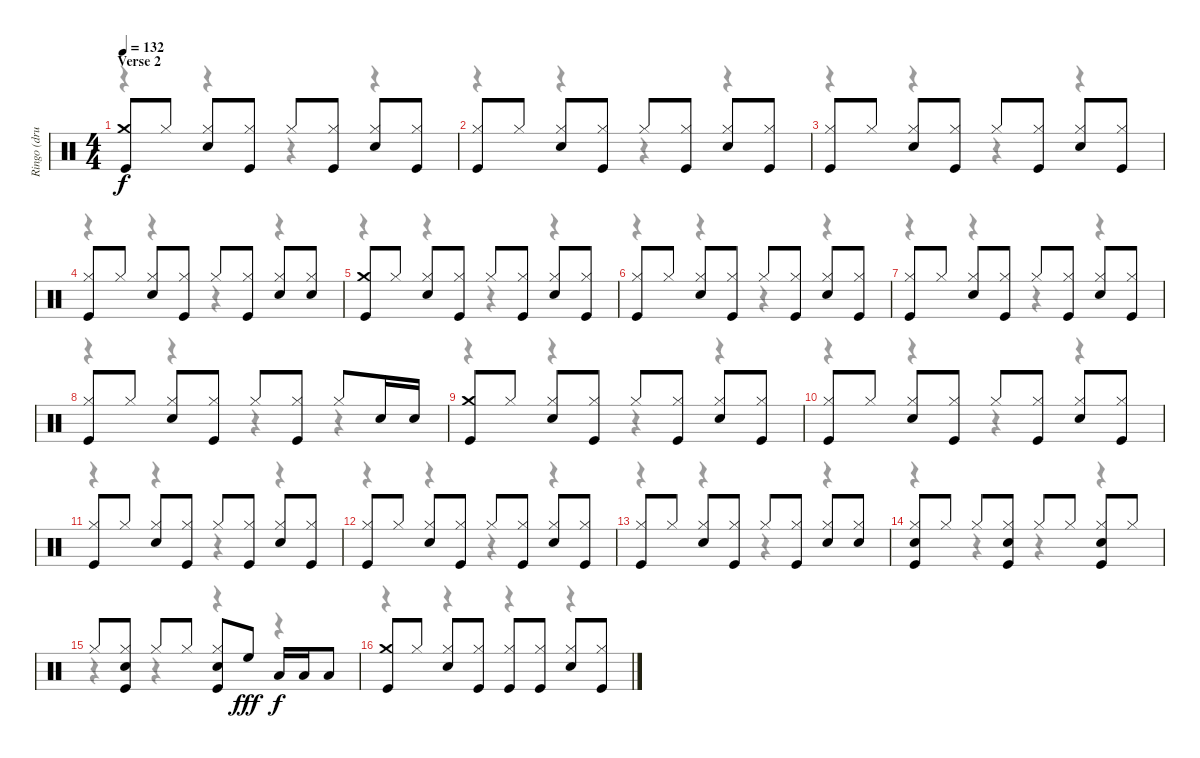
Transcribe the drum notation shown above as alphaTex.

\track ("Ringo (drums)" "Ringo (dru") {instrument percussion}
\staff {score}
\articulation defaults
\voice
\ts (4 4)
\section ("" "Verse 2")
\tempo 132
\clef neutral
\ks c
("Crash medium (hit)" "Kick (hit)").8{dy f} "Hi-Hat (closed)".8 ("Hi-Hat (closed)" "Snare (hit) 2").8 ("Hi-Hat (closed)" "Kick (hit)").8 "Hi-Hat (closed)".8 ("Hi-Hat (closed)" "Kick (hit)").8 ("Hi-Hat (closed)" "Snare (hit) 2").8 ("Hi-Hat (closed)" "Kick (hit)").8 |
("Hi-Hat (closed)" "Kick (hit)").8 "Hi-Hat (closed)".8 ("Hi-Hat (closed)" "Snare (hit) 2").8 ("Hi-Hat (closed)" "Kick (hit)").8 "Hi-Hat (closed)".8 ("Hi-Hat (closed)" "Kick (hit)").8 ("Hi-Hat (closed)" "Snare (hit) 2").8 ("Hi-Hat (closed)" "Kick (hit)").8 |
("Hi-Hat (closed)" "Kick (hit)").8 "Hi-Hat (closed)".8 ("Hi-Hat (closed)" "Snare (hit) 2").8 ("Hi-Hat (closed)" "Kick (hit)").8 "Hi-Hat (closed)".8 ("Hi-Hat (closed)" "Kick (hit)").8 ("Hi-Hat (closed)" "Snare (hit) 2").8 ("Hi-Hat (closed)" "Kick (hit)").8 |
("Hi-Hat (closed)" "Kick (hit)").8 "Hi-Hat (closed)".8 ("Hi-Hat (closed)" "Snare (hit) 2").8 ("Hi-Hat (closed)" "Kick (hit)").8 "Hi-Hat (closed)".8 ("Hi-Hat (closed)" "Kick (hit)").8 ("Hi-Hat (closed)" "Snare (hit) 2").8 ("Hi-Hat (closed)" "Snare (hit) 2").8 |
("Crash medium (hit)" "Kick (hit)").8 "Hi-Hat (closed)".8 ("Hi-Hat (closed)" "Snare (hit) 2").8 ("Hi-Hat (closed)" "Kick (hit)").8 "Hi-Hat (closed)".8 ("Hi-Hat (closed)" "Kick (hit)").8 ("Hi-Hat (closed)" "Snare (hit) 2").8 ("Hi-Hat (closed)" "Kick (hit)").8 |
("Hi-Hat (closed)" "Kick (hit)").8 "Hi-Hat (closed)".8 ("Hi-Hat (closed)" "Snare (hit) 2").8 ("Hi-Hat (closed)" "Kick (hit)").8 "Hi-Hat (closed)".8 ("Hi-Hat (closed)" "Kick (hit)").8 ("Hi-Hat (closed)" "Snare (hit) 2").8 ("Hi-Hat (closed)" "Kick (hit)").8 |
("Hi-Hat (closed)" "Kick (hit)").8 "Hi-Hat (closed)".8 ("Hi-Hat (closed)" "Snare (hit) 2").8 ("Hi-Hat (closed)" "Kick (hit)").8 "Hi-Hat (closed)".8 ("Hi-Hat (closed)" "Kick (hit)").8 ("Hi-Hat (closed)" "Snare (hit) 2").8 ("Hi-Hat (closed)" "Kick (hit)").8 |
("Hi-Hat (closed)" "Kick (hit)").8 "Hi-Hat (closed)".8 ("Hi-Hat (closed)" "Snare (hit) 2").8 ("Hi-Hat (closed)" "Kick (hit)").8 "Hi-Hat (closed)".8 ("Hi-Hat (closed)" "Kick (hit)").8 "Hi-Hat (closed)".8 "Snare (hit) 2".16 "Snare (hit) 2".16 |
("Crash medium (hit)" "Kick (hit)").8 "Hi-Hat (closed)".8 ("Hi-Hat (closed)" "Snare (hit) 2").8 ("Hi-Hat (closed)" "Kick (hit)").8 "Hi-Hat (closed)".8 ("Hi-Hat (closed)" "Kick (hit)").8 ("Hi-Hat (closed)" "Snare (hit) 2").8 ("Hi-Hat (closed)" "Kick (hit)").8 |
("Hi-Hat (closed)" "Kick (hit)").8 "Hi-Hat (closed)".8 ("Hi-Hat (closed)" "Snare (hit) 2").8 ("Hi-Hat (closed)" "Kick (hit)").8 "Hi-Hat (closed)".8 ("Hi-Hat (closed)" "Kick (hit)").8 ("Hi-Hat (closed)" "Snare (hit) 2").8 ("Hi-Hat (closed)" "Kick (hit)").8 |
("Hi-Hat (closed)" "Kick (hit)").8 "Hi-Hat (closed)".8 ("Hi-Hat (closed)" "Snare (hit) 2").8 ("Hi-Hat (closed)" "Kick (hit)").8 "Hi-Hat (closed)".8 ("Hi-Hat (closed)" "Kick (hit)").8 ("Hi-Hat (closed)" "Snare (hit) 2").8 ("Hi-Hat (closed)" "Kick (hit)").8 |
("Hi-Hat (closed)" "Kick (hit)").8 "Hi-Hat (closed)".8 ("Hi-Hat (closed)" "Snare (hit) 2").8 ("Hi-Hat (closed)" "Kick (hit)").8 "Hi-Hat (closed)".8 ("Hi-Hat (closed)" "Kick (hit)").8 ("Hi-Hat (closed)" "Snare (hit) 2").8 ("Hi-Hat (closed)" "Kick (hit)").8 |
("Hi-Hat (closed)" "Kick (hit)").8 "Hi-Hat (closed)".8 ("Hi-Hat (closed)" "Snare (hit) 2").8 ("Hi-Hat (closed)" "Kick (hit)").8 "Hi-Hat (closed)".8 ("Hi-Hat (closed)" "Kick (hit)").8 ("Hi-Hat (closed)" "Snare (hit) 2").8 ("Hi-Hat (closed)" "Snare (hit) 2").8 |
("Hi-Hat (closed)" "Snare (hit) 2" "Kick (hit)").8 "Hi-Hat (closed)".8 "Hi-Hat (closed)".8 ("Hi-Hat (closed)" "Snare (hit) 2" "Kick (hit)").8 "Hi-Hat (closed)".8 "Hi-Hat (closed)".8 ("Hi-Hat (closed)" "Snare (hit) 2" "Kick (hit)").8 "Hi-Hat (closed)".8 |
"Hi-Hat (closed)".8 ("Hi-Hat (closed)" "Kick (hit)" "Snare (hit) 2").8 "Hi-Hat (closed)".8 "Hi-Hat (closed)".8 ("Hi-Hat (closed)" "Snare (hit) 2" "Kick (hit)").8 "High Floor Tom (hit)".8{dy fff} "Low Tom (hit)".16{dy f} "Low Tom (hit)".16 "Low Tom (hit)".8 |
("Crash medium (hit)" "Kick (hit)").8 "Hi-Hat (closed)".8 ("Hi-Hat (closed)" "Snare (hit) 2").8 ("Hi-Hat (closed)" "Kick (hit)").8 ("Hi-Hat (closed)" "Kick (hit)").8 ("Hi-Hat (closed)" "Kick (hit)").8 ("Hi-Hat (closed)" "Snare (hit) 2").8 ("Hi-Hat (closed)" "Kick (hit)").8
\voice
\clef neutral
\ottava regular
\simile none
\ks c
r.4{dy f} r.4 r.4 r.4 |
r.4 r.4 r.4 r.4 |
r.4 r.4 r.4 r.4 |
r.4 r.4 r.4 r.4 |
r.4 r.4 r.4 r.4 |
r.4 r.4 r.4 r.4 |
r.4 r.4 r.4 r.4 |
r.4 r.4 r.4 r.4 |
r.4 r.4 r.4 r.4 |
r.4 r.4 r.4 r.4 |
r.4 r.4 r.4 r.4 |
r.4 r.4 r.4 r.4 |
r.4 r.4 r.4 r.4 |
r.4 r.4 r.4 r.4 |
r.4 r.4 r.4 r.4 |
r.4 r.4 r.4 r.4
